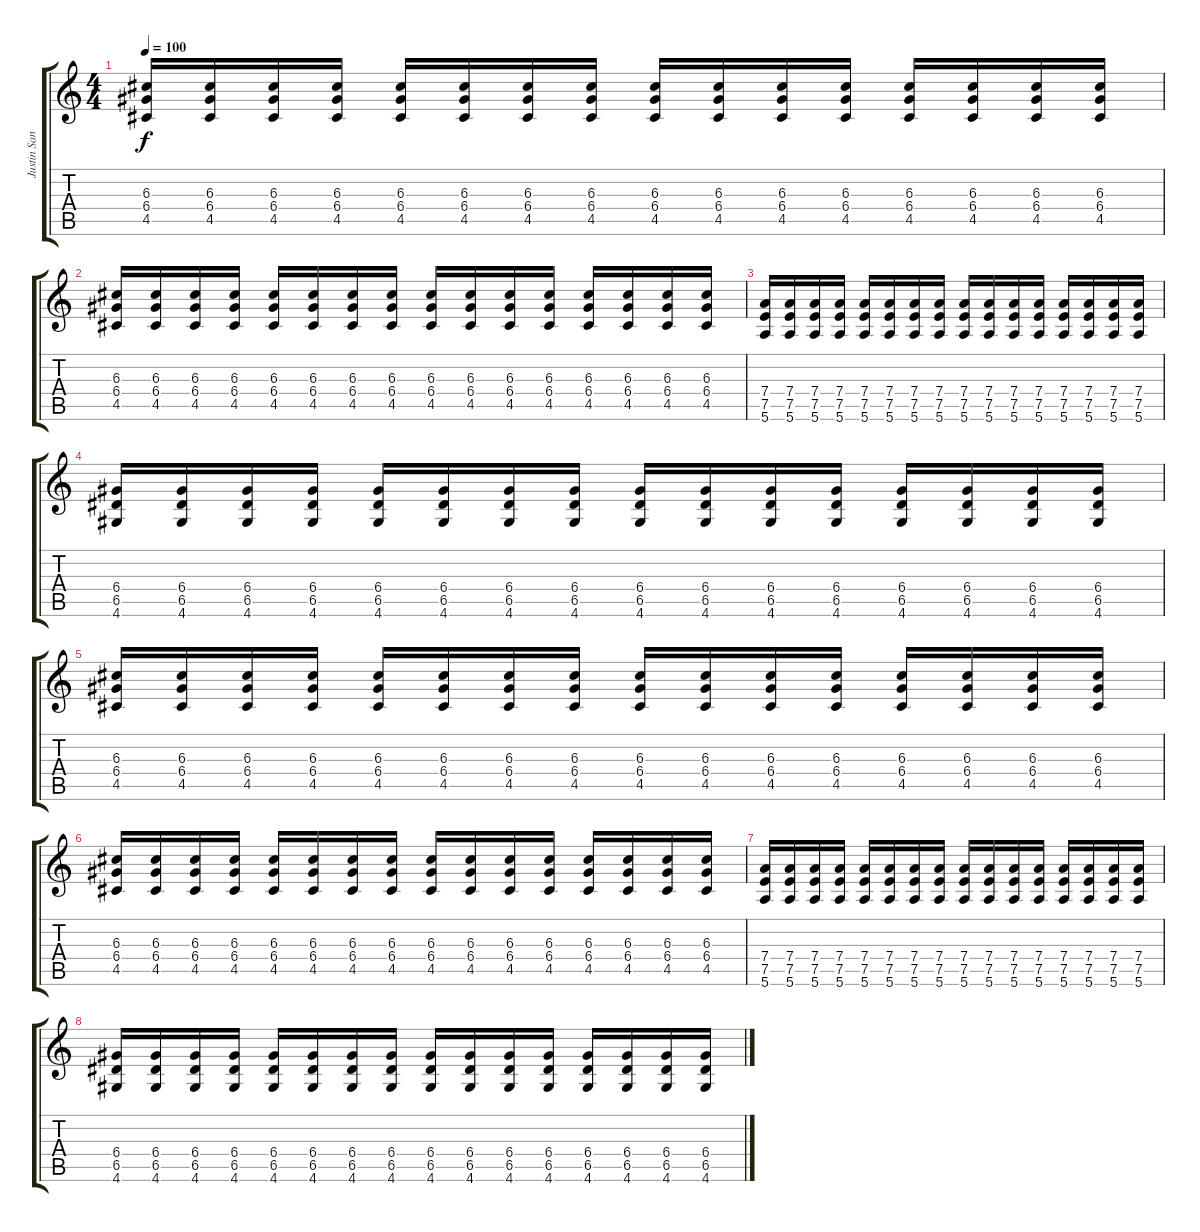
\track ("Justin Sane" "Justin San") {instrument distortionguitar}
\staff {score tabs}
\tuning (E4 B3 G3 D3 A2 E2) {hide}
\ts (4 4)
\tempo 100
\clef g2
\ks c
(6.3 6.4 4.5).16{dy f} (6.3 6.4 4.5).16 (6.3 6.4 4.5).16 (6.3 6.4 4.5).16 (6.3 6.4 4.5).16 (6.3 6.4 4.5).16 (6.3 6.4 4.5).16 (6.3 6.4 4.5).16 (6.3 6.4 4.5).16 (6.3 6.4 4.5).16 (6.3 6.4 4.5).16 (6.3 6.4 4.5).16 (6.3 6.4 4.5).16 (6.3 6.4 4.5).16 (6.3 6.4 4.5).16 (6.3 6.4 4.5).16 |
(6.3 6.4 4.5).16 (6.3 6.4 4.5).16 (6.3 6.4 4.5).16 (6.3 6.4 4.5).16 (6.3 6.4 4.5).16 (6.3 6.4 4.5).16 (6.3 6.4 4.5).16 (6.3 6.4 4.5).16 (6.3 6.4 4.5).16 (6.3 6.4 4.5).16 (6.3 6.4 4.5).16 (6.3 6.4 4.5).16 (6.3 6.4 4.5).16 (6.3 6.4 4.5).16 (6.3 6.4 4.5).16 (6.3 6.4 4.5).16 |
(7.4 7.5 5.6).16 (7.4 7.5 5.6).16 (7.4 7.5 5.6).16 (7.4 7.5 5.6).16 (7.4 7.5 5.6).16 (7.4 7.5 5.6).16 (7.4 7.5 5.6).16 (7.4 7.5 5.6).16 (7.4 7.5 5.6).16 (7.4 7.5 5.6).16 (7.4 7.5 5.6).16 (7.4 7.5 5.6).16 (7.4 7.5 5.6).16 (7.4 7.5 5.6).16 (7.4 7.5 5.6).16 (7.4 7.5 5.6).16 |
(6.4 6.5 4.6).16 (6.4 6.5 4.6).16 (6.4 6.5 4.6).16 (6.4 6.5 4.6).16 (6.4 6.5 4.6).16 (6.4 6.5 4.6).16 (6.4 6.5 4.6).16 (6.4 6.5 4.6).16 (6.4 6.5 4.6).16 (6.4 6.5 4.6).16 (6.4 6.5 4.6).16 (6.4 6.5 4.6).16 (6.4 6.5 4.6).16 (6.4 6.5 4.6).16 (6.4 6.5 4.6).16 (6.4 6.5 4.6).16 |
(6.3 6.4 4.5).16 (6.3 6.4 4.5).16 (6.3 6.4 4.5).16 (6.3 6.4 4.5).16 (6.3 6.4 4.5).16 (6.3 6.4 4.5).16 (6.3 6.4 4.5).16 (6.3 6.4 4.5).16 (6.3 6.4 4.5).16 (6.3 6.4 4.5).16 (6.3 6.4 4.5).16 (6.3 6.4 4.5).16 (6.3 6.4 4.5).16 (6.3 6.4 4.5).16 (6.3 6.4 4.5).16 (6.3 6.4 4.5).16 |
(6.3 6.4 4.5).16 (6.3 6.4 4.5).16 (6.3 6.4 4.5).16 (6.3 6.4 4.5).16 (6.3 6.4 4.5).16 (6.3 6.4 4.5).16 (6.3 6.4 4.5).16 (6.3 6.4 4.5).16 (6.3 6.4 4.5).16 (6.3 6.4 4.5).16 (6.3 6.4 4.5).16 (6.3 6.4 4.5).16 (6.3 6.4 4.5).16 (6.3 6.4 4.5).16 (6.3 6.4 4.5).16 (6.3 6.4 4.5).16 |
(7.4 7.5 5.6).16 (7.4 7.5 5.6).16 (7.4 7.5 5.6).16 (7.4 7.5 5.6).16 (7.4 7.5 5.6).16 (7.4 7.5 5.6).16 (7.4 7.5 5.6).16 (7.4 7.5 5.6).16 (7.4 7.5 5.6).16 (7.4 7.5 5.6).16 (7.4 7.5 5.6).16 (7.4 7.5 5.6).16 (7.4 7.5 5.6).16 (7.4 7.5 5.6).16 (7.4 7.5 5.6).16 (7.4 7.5 5.6).16 |
(6.4 6.5 4.6).16 (6.4 6.5 4.6).16 (6.4 6.5 4.6).16 (6.4 6.5 4.6).16 (6.4 6.5 4.6).16 (6.4 6.5 4.6).16 (6.4 6.5 4.6).16 (6.4 6.5 4.6).16 (6.4 6.5 4.6).16 (6.4 6.5 4.6).16 (6.4 6.5 4.6).16 (6.4 6.5 4.6).16 (6.4 6.5 4.6).16 (6.4 6.5 4.6).16 (6.4 6.5 4.6).16 (6.4 6.5 4.6).16
